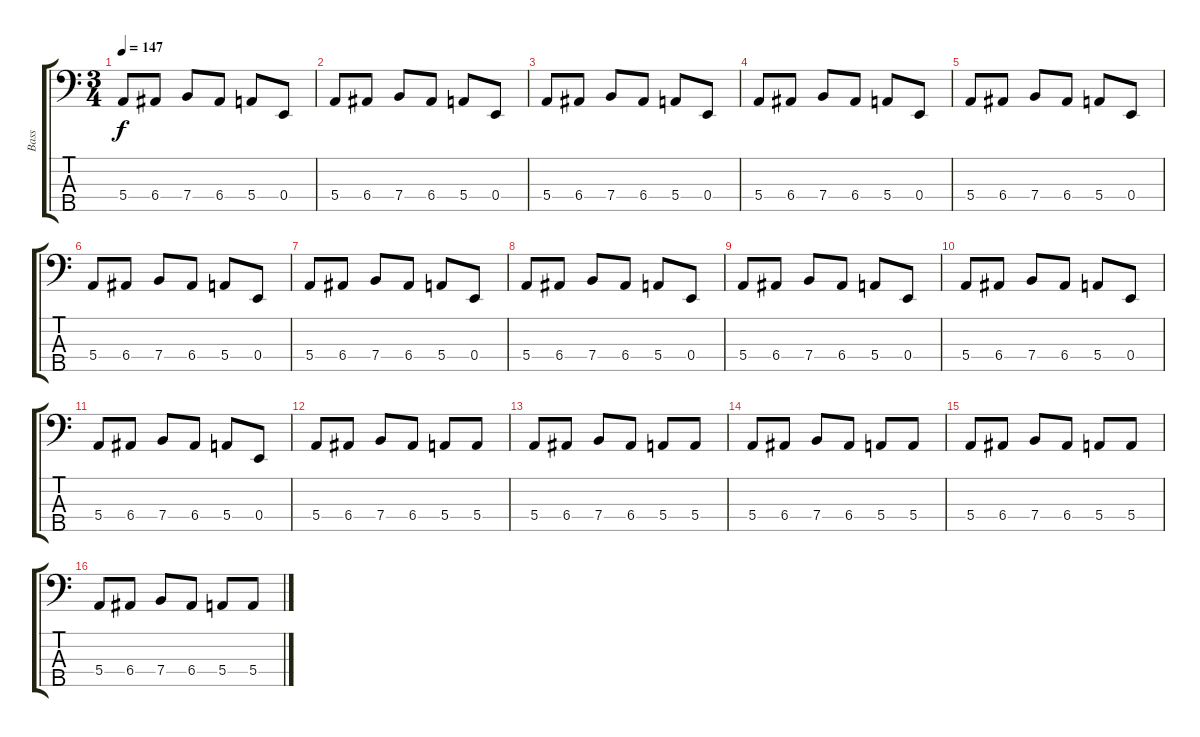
\track ("Bass" "Bass") {instrument electricbasspick}
\staff {score tabs}
\tuning (G2 D2 A1 E1 B0) {hide}
\ts (3 4)
\tempo 147
\clef f4
\ks c
5.4.8{dy f} 6.4.8 7.4.8 6.4.8 5.4.8 0.4.8 |
5.4.8 6.4.8 7.4.8 6.4.8 5.4.8 0.4.8 |
5.4.8 6.4.8 7.4.8 6.4.8 5.4.8 0.4.8 |
5.4.8 6.4.8 7.4.8 6.4.8 5.4.8 0.4.8 |
5.4.8 6.4.8 7.4.8 6.4.8 5.4.8 0.4.8 |
5.4.8 6.4.8 7.4.8 6.4.8 5.4.8 0.4.8 |
5.4.8 6.4.8 7.4.8 6.4.8 5.4.8 0.4.8 |
5.4.8 6.4.8 7.4.8 6.4.8 5.4.8 0.4.8 |
5.4.8 6.4.8 7.4.8 6.4.8 5.4.8 0.4.8 |
5.4.8 6.4.8 7.4.8 6.4.8 5.4.8 0.4.8 |
5.4.8 6.4.8 7.4.8 6.4.8 5.4.8 0.4.8 |
5.4.8 6.4.8 7.4.8 6.4.8 5.4.8 5.4.8 |
5.4.8 6.4.8 7.4.8 6.4.8 5.4.8 5.4.8 |
5.4.8 6.4.8 7.4.8 6.4.8 5.4.8 5.4.8 |
5.4.8 6.4.8 7.4.8 6.4.8 5.4.8 5.4.8 |
5.4.8 6.4.8 7.4.8 6.4.8 5.4.8 5.4.8
